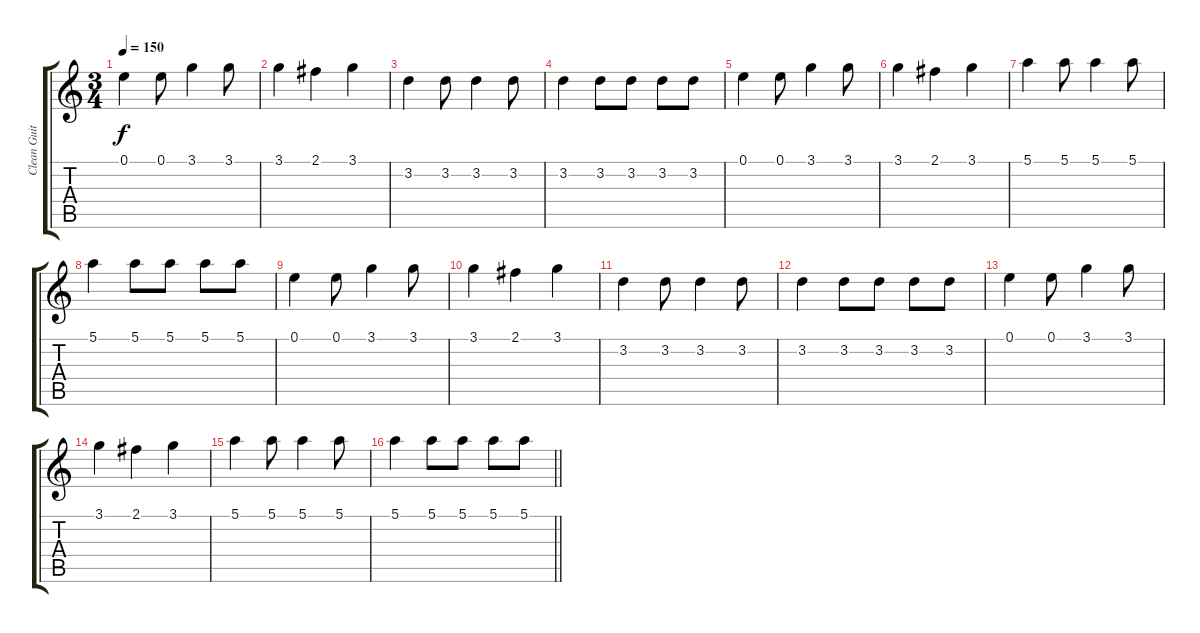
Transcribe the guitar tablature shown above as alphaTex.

\track ("Clean Guitar" "Clean Guit") {instrument electricguitarclean}
\staff {score tabs}
\tuning (E4 B3 G3 D3 A2 E2) {hide}
\ts (3 4)
\tempo 150
\clef g2
\ks c
0.1.4{dy f} 0.1.8 3.1.4 3.1.8 |
3.1.4 2.1.4 3.1.4 |
3.2.4 3.2.8 3.2.4 3.2.8 |
3.2.4 3.2.8 3.2.8 3.2.8 3.2.8 |
0.1.4 0.1.8 3.1.4 3.1.8 |
3.1.4 2.1.4 3.1.4 |
5.1.4 5.1.8 5.1.4 5.1.8 |
5.1.4 5.1.8 5.1.8 5.1.8 5.1.8 |
0.1.4 0.1.8 3.1.4 3.1.8 |
3.1.4 2.1.4 3.1.4 |
3.2.4 3.2.8 3.2.4 3.2.8 |
3.2.4 3.2.8 3.2.8 3.2.8 3.2.8 |
0.1.4 0.1.8 3.1.4 3.1.8 |
3.1.4 2.1.4 3.1.4 |
5.1.4 5.1.8 5.1.4 5.1.8 |
\barLineRight lightlight
5.1.4 5.1.8 5.1.8 5.1.8 5.1.8
